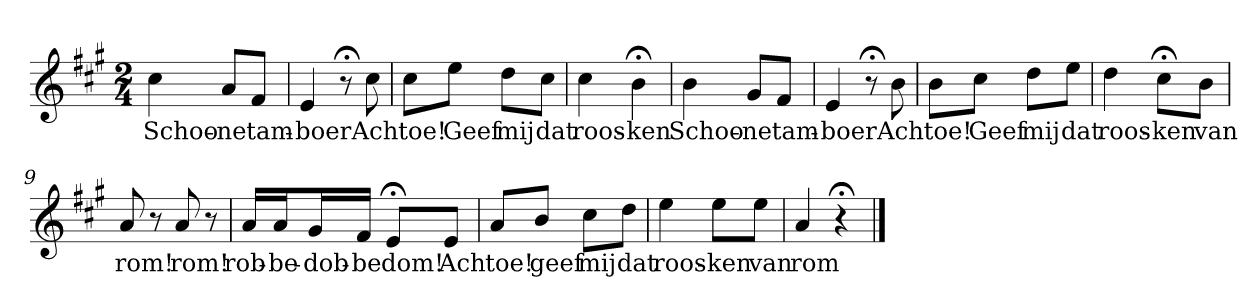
**kern	**text
*part1	*part1
*staff1	*staff1
*k[f#c#g#]	*
*A:	*
*M2/4	*
*MM120	*
=1	=1
4cc#	Schoo-
8aL	-ne
8f#J	tam-
=2	=2
4e	-boer
8r;<	.
8cc#	Ach
=3	=3
8cc#L	toe!
8eeJ	Geef
8ddL	mij
8cc#J	dat
=4	=4
4cc#	roos-
4b;<	-ken
=5	=5
4b	Schoo-
8g#L	-ne
8f#J	tam-
=6	=6
4e	-boer
8r;<	.
8b	Ach
=7	=7
8bL	toe!
8cc#J	Geef
8ddL	mij
8eeJ	dat
=8	=8
4dd	roos-
8cc#;<L	-ken
8bJ	van
=9	=9
8a	rom!
8r	.
8a	rom!
8r	.
=10	=10
16aLL	rob-
16aJ	-be-
16g#L	-dob-
16f#JJ	-be
8e;<L	dom!
8eJ	Ach
=11	=11
8aL	toe!
8bJ	geef
8cc#L	mij
8ddJ	dat
=12	=12
4ee	roos-
8eeL	-ken
8eeJ	van
=13	=13
4a	rom
4r;<	.
==	==
*-	*-
